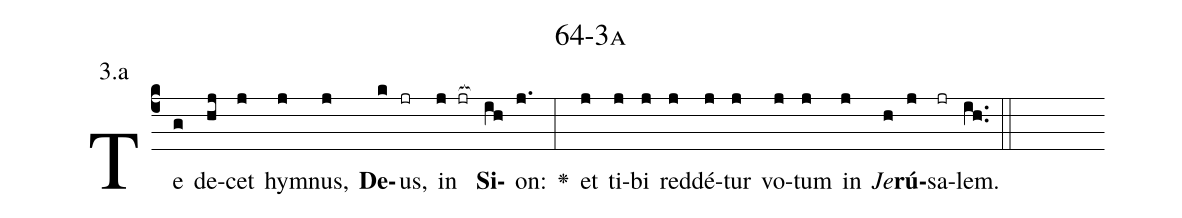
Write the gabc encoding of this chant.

name: 64-3a;
annotation: 3.a;
%%
(c4)Te(g) de(hj)cet(j) hym(j)nus,(j) <b>De</b>(k)us,(jr) in(j jr[ocb:1{]) <b>Si</b>(ih[ocb:0}])on:(j.) <v>\greheightstar</v>(:) et(j) ti(j)bi(j) red(j)dé(j)tur(j) vo(j)tum(j) in(j) <i>Je</i>(h)<b>rú</b>(j)sa(jr)lem.(ih..) (::)


%E(j) u(j) o(j) u(h) a(j) e.(ih..) (::)
